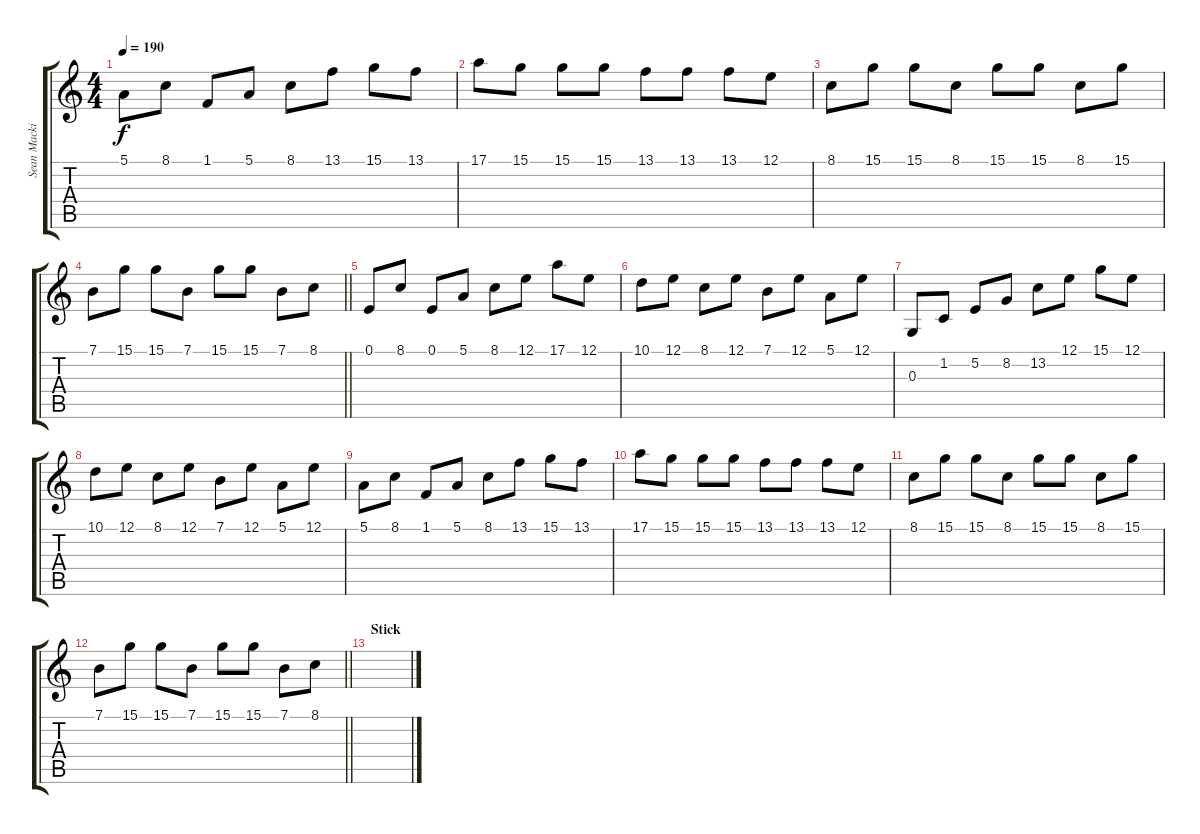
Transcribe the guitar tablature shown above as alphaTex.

\track ("Sean Mackin" "Sean Macki") {instrument violin}
\staff {score tabs}
\tuning (E4 B3 G3 D3 A2 E2) {hide}
\ts (4 4)
\tempo 190
\clef g2
\ks c
5.1.8{dy f} 8.1.8 1.1.8 5.1.8 8.1.8 13.1.8 15.1.8 13.1.8 |
17.1.8 15.1.8 15.1.8 15.1.8 13.1.8 13.1.8 13.1.8 12.1.8 |
8.1.8 15.1.8 15.1.8 8.1.8 15.1.8 15.1.8 8.1.8 15.1.8 |
\barLineRight lightlight
7.1.8 15.1.8 15.1.8 7.1.8 15.1.8 15.1.8 7.1.8 8.1.8 |
0.1.8 8.1.8 0.1.8 5.1.8 8.1.8 12.1.8 17.1.8 12.1.8 |
10.1.8 12.1.8 8.1.8 12.1.8 7.1.8 12.1.8 5.1.8 12.1.8 |
0.3.8 1.2.8 5.2.8 8.2.8 13.2.8 12.1.8 15.1.8 12.1.8 |
10.1.8 12.1.8 8.1.8 12.1.8 7.1.8 12.1.8 5.1.8 12.1.8 |
5.1.8 8.1.8 1.1.8 5.1.8 8.1.8 13.1.8 15.1.8 13.1.8 |
17.1.8 15.1.8 15.1.8 15.1.8 13.1.8 13.1.8 13.1.8 12.1.8 |
8.1.8 15.1.8 15.1.8 8.1.8 15.1.8 15.1.8 8.1.8 15.1.8 |
\barLineRight lightlight
7.1.8 15.1.8 15.1.8 7.1.8 15.1.8 15.1.8 7.1.8 8.1.8 |
\section ("" "Stick")
